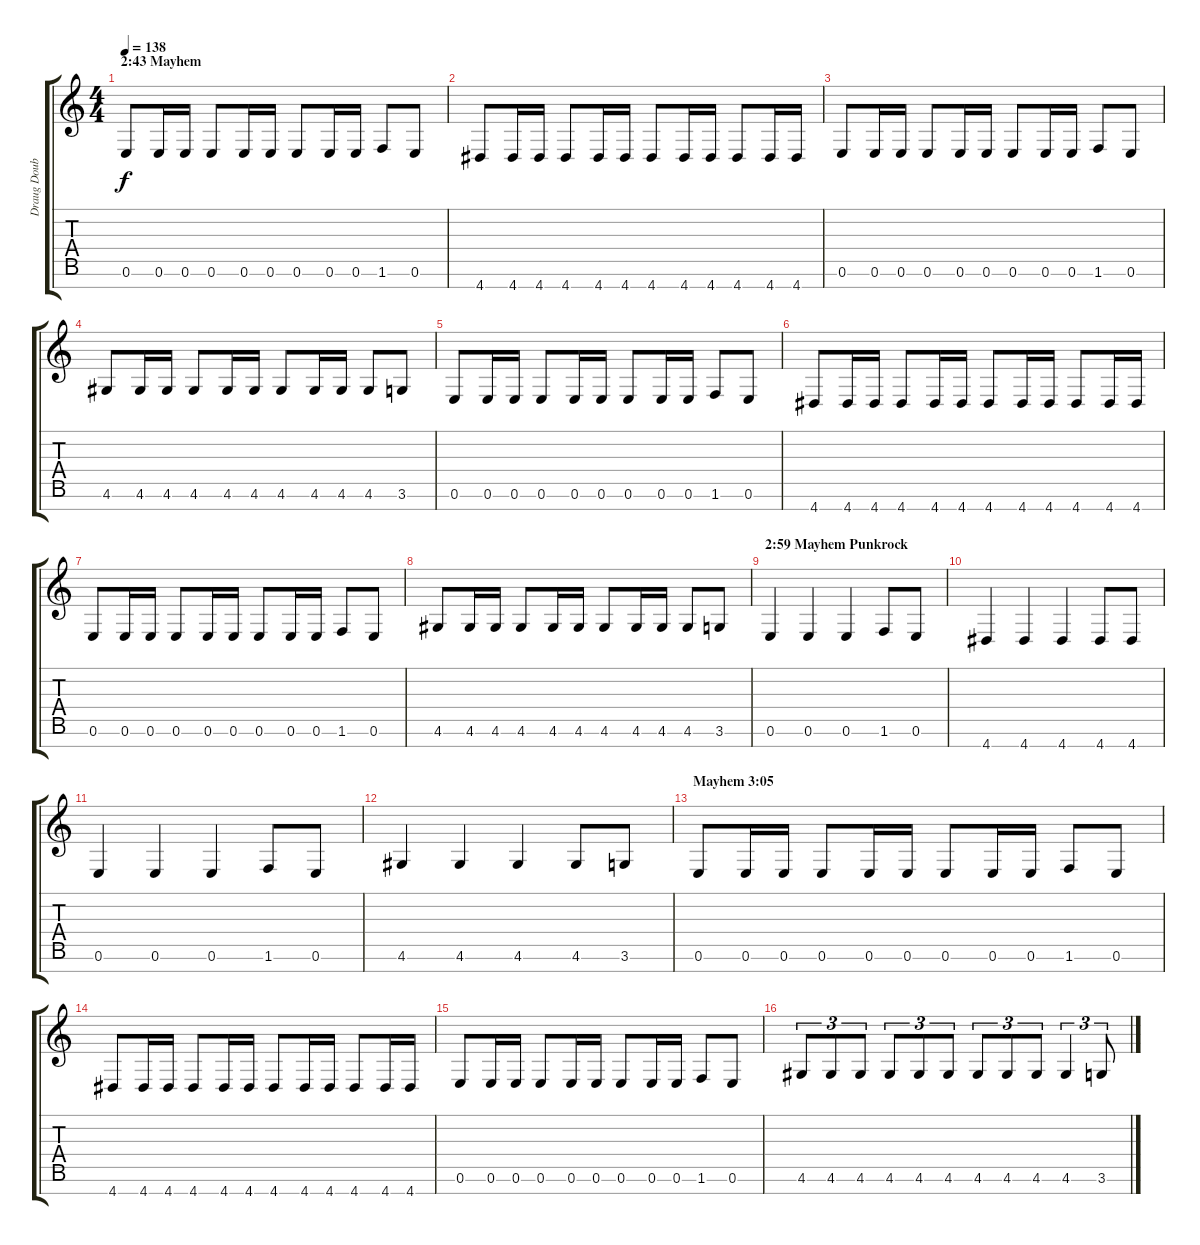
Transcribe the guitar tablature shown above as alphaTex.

\track ("Draug Double" "Draug Doub") {instrument electricbasspick}
\staff {score tabs}
\tuning (E4 B3 G3 D3 A2 E2 B1) {hide}
\ts (4 4)
\section ("" "2:43 Mayhem")
\tempo 138
\clef g2
\ks c
0.6.8{dy f} 0.6.16 0.6.16 0.6.8 0.6.16 0.6.16 0.6.8 0.6.16 0.6.16 1.6.8 0.6.8 |
4.7.8 4.7.16 4.7.16 4.7.8 4.7.16 4.7.16 4.7.8 4.7.16 4.7.16 4.7.8 4.7.16 4.7.16 |
0.6.8 0.6.16 0.6.16 0.6.8 0.6.16 0.6.16 0.6.8 0.6.16 0.6.16 1.6.8 0.6.8 |
4.6.8 4.6.16 4.6.16 4.6.8 4.6.16 4.6.16 4.6.8 4.6.16 4.6.16 4.6.8 3.6.8 |
0.6.8 0.6.16 0.6.16 0.6.8 0.6.16 0.6.16 0.6.8 0.6.16 0.6.16 1.6.8 0.6.8 |
4.7.8 4.7.16 4.7.16 4.7.8 4.7.16 4.7.16 4.7.8 4.7.16 4.7.16 4.7.8 4.7.16 4.7.16 |
0.6.8 0.6.16 0.6.16 0.6.8 0.6.16 0.6.16 0.6.8 0.6.16 0.6.16 1.6.8 0.6.8 |
4.6.8 4.6.16 4.6.16 4.6.8 4.6.16 4.6.16 4.6.8 4.6.16 4.6.16 4.6.8 3.6.8 |
\section ("" "2:59 Mayhem Punkrock")
0.6.4 0.6.4 0.6.4 1.6.8 0.6.8 |
4.7.4 4.7.4 4.7.4 4.7.8 4.7.8 |
0.6.4 0.6.4 0.6.4 1.6.8 0.6.8 |
4.6.4 4.6.4 4.6.4 4.6.8 3.6.8 |
\section ("" "Mayhem 3:05")
0.6.8 0.6.16 0.6.16 0.6.8 0.6.16 0.6.16 0.6.8 0.6.16 0.6.16 1.6.8 0.6.8 |
4.7.8 4.7.16 4.7.16 4.7.8 4.7.16 4.7.16 4.7.8 4.7.16 4.7.16 4.7.8 4.7.16 4.7.16 |
0.6.8 0.6.16 0.6.16 0.6.8 0.6.16 0.6.16 0.6.8 0.6.16 0.6.16 1.6.8 0.6.8 |
4.6.8{tu (3 2)} 4.6.8{tu (3 2)} 4.6.8{tu (3 2)} 4.6.8{tu (3 2)} 4.6.8{tu (3 2)} 4.6.8{tu (3 2)} 4.6.8{tu (3 2)} 4.6.8{tu (3 2)} 4.6.8{tu (3 2)} 4.6.4{tu (3 2)} 3.6.8{tu (3 2)}
